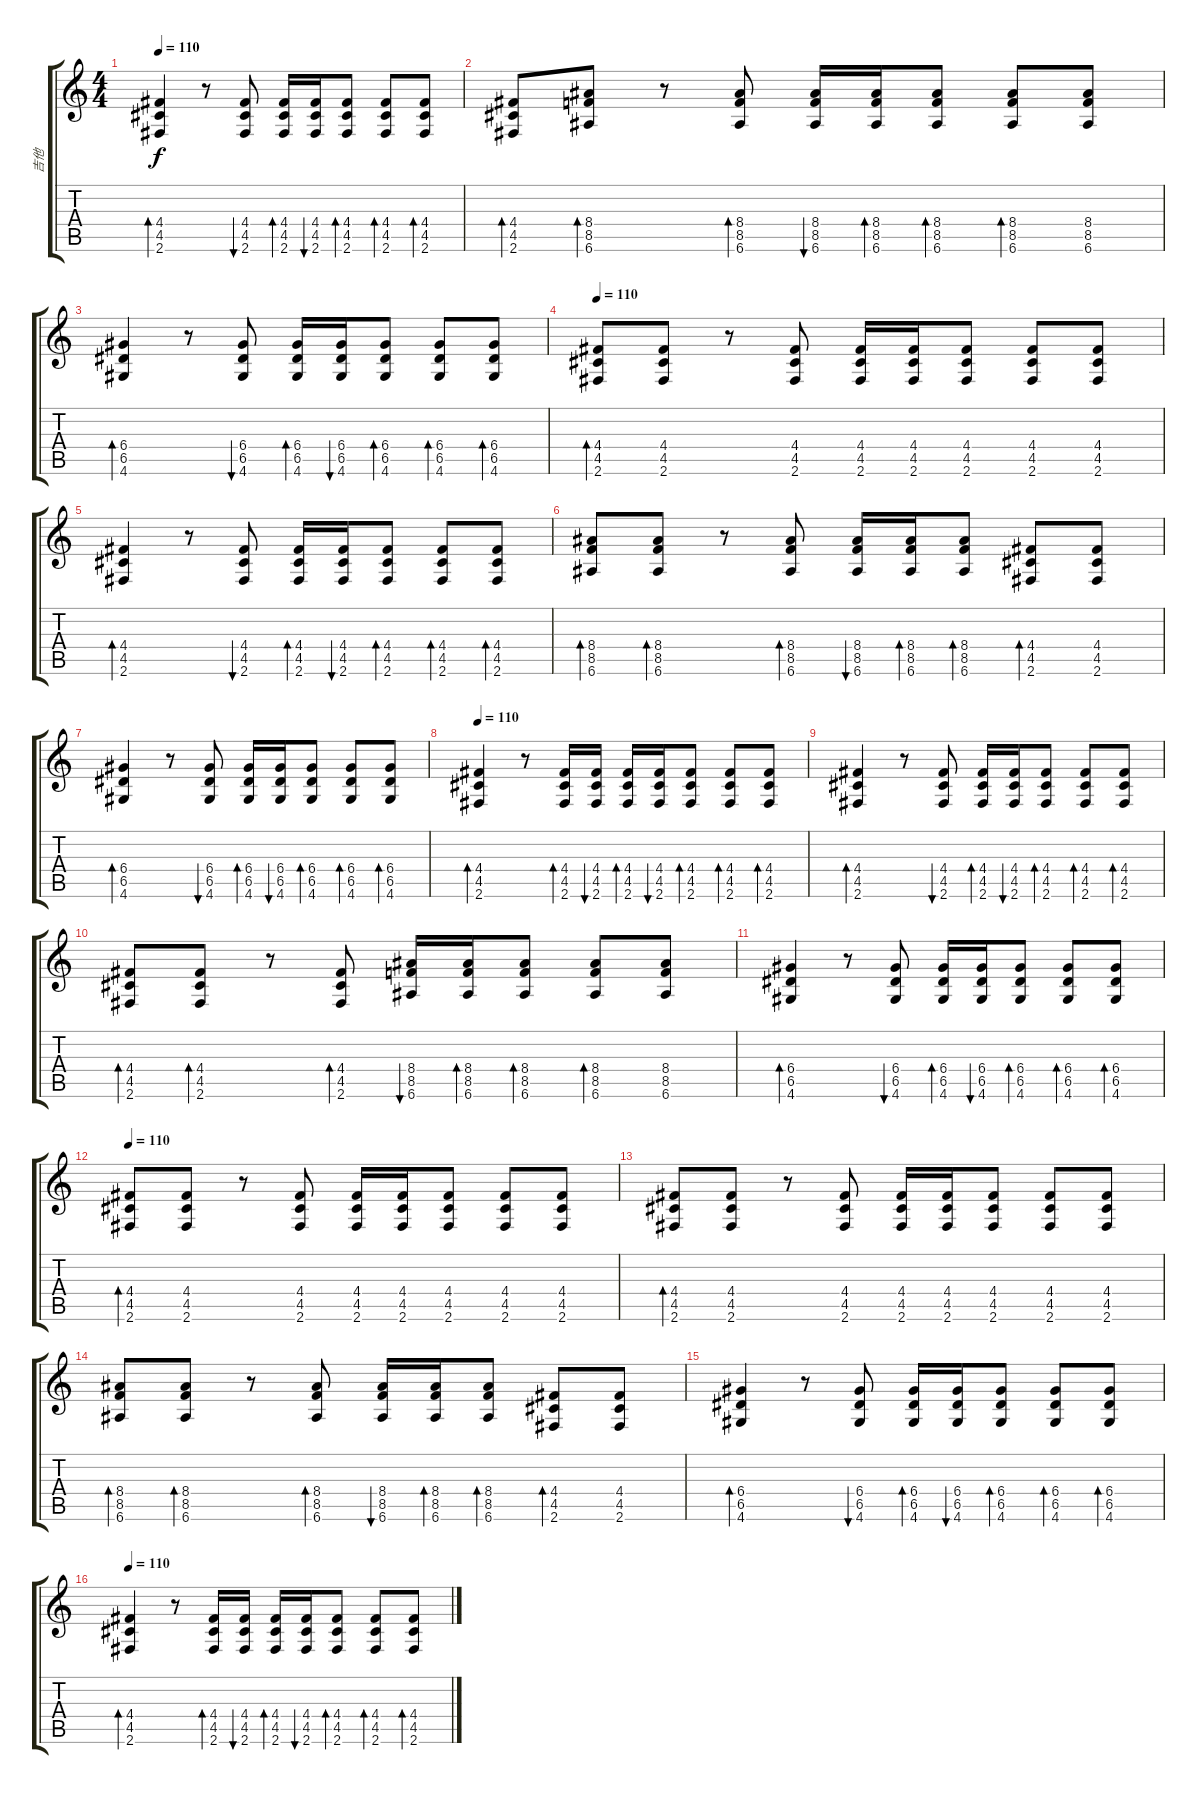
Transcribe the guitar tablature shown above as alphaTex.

\track ("吉他" "吉他") {instrument electricguitarmuted}
\staff {score tabs}
\tuning (E4 B3 G3 D3 A2 E2) {hide}
\ts (4 4)
\tempo 110
\clef g2
\ks c
(4.4 4.5 2.6).4{bd 60 dy f} r.8 (4.4 4.5 2.6).8{bu 60} (4.4 4.5 2.6).16{bd 60} (4.4 4.5 2.6).16{bu 60} (4.4 4.5 2.6).8{bd 60} (4.4 4.5 2.6).8{bd 60} (4.4 4.5 2.6).8{bd 60} |
(4.4 4.5 2.6).8{bd 60} (8.4 8.5 6.6).8{bd 60} r.8 (8.4 8.5 6.6).8{bd 60} (8.4 8.5 6.6).16{bu 60} (8.4 8.5 6.6).16{bd 60} (8.4 8.5 6.6).8{bd 60} (8.4 8.5 6.6).8{bd 60} (8.4 8.5 6.6).8 |
(6.4 6.5 4.6).4{bd 60} r.8 (6.4 6.5 4.6).8{bu 60} (6.4 6.5 4.6).16{bd 60} (6.4 6.5 4.6).16{bu 60} (6.4 6.5 4.6).8{bd 60} (6.4 6.5 4.6).8{bd 60} (6.4 6.5 4.6).8{bd 60} |
\tempo 110
(4.4 4.5 2.6).8{bd 60} (4.4 4.5 2.6).8 r.8 (4.4 4.5 2.6).8 (4.4 4.5 2.6).16 (4.4 4.5 2.6).16 (4.4 4.5 2.6).8 (4.4 4.5 2.6).8 (4.4 4.5 2.6).8 |
(4.4 4.5 2.6).4{bd 60} r.8 (4.4 4.5 2.6).8{bu 60} (4.4 4.5 2.6).16{bd 60} (4.4 4.5 2.6).16{bu 60} (4.4 4.5 2.6).8{bd 60} (4.4 4.5 2.6).8{bd 60} (4.4 4.5 2.6).8{bd 60} |
(8.4 8.5 6.6).8{bd 60} (8.4 8.5 6.6).8{bd 60} r.8 (8.4 8.5 6.6).8{bd 60} (8.4 8.5 6.6).16{bu 60} (8.4 8.5 6.6).16{bd 60} (8.4 8.5 6.6).8{bd 60} (4.4 4.5 2.6).8{bd 60} (4.4 4.5 2.6).8 |
(6.4 6.5 4.6).4{bd 60} r.8 (6.4 6.5 4.6).8{bu 60} (6.4 6.5 4.6).16{bd 60} (6.4 6.5 4.6).16{bu 60} (6.4 6.5 4.6).8{bd 60} (6.4 6.5 4.6).8{bd 60} (6.4 6.5 4.6).8{bd 60} |
\tempo 110
(4.4 4.5 2.6).4{bd 60} r.8 (4.4 4.5 2.6).16{bd 60} (4.4 4.5 2.6).16{bu 60} (4.4 4.5 2.6).16{bd 60} (4.4 4.5 2.6).16{bu 60} (4.4 4.5 2.6).8{bd 60} (4.4 4.5 2.6).8{bd 60} (4.4 4.5 2.6).8{bd 60} |
(4.4 4.5 2.6).4{bd 60} r.8 (4.4 4.5 2.6).8{bu 60} (4.4 4.5 2.6).16{bd 60} (4.4 4.5 2.6).16{bu 60} (4.4 4.5 2.6).8{bd 60} (4.4 4.5 2.6).8{bd 60} (4.4 4.5 2.6).8{bd 60} |
(4.4 4.5 2.6).8{bd 60} (4.4 4.5 2.6).8{bd 60} r.8 (4.4 4.5 2.6).8{bd 60} (8.4 8.5 6.6).16{bu 60} (8.4 8.5 6.6).16{bd 60} (8.4 8.5 6.6).8{bd 60} (8.4 8.5 6.6).8{bd 60} (8.4 8.5 6.6).8 |
(6.4 6.5 4.6).4{bd 60} r.8 (6.4 6.5 4.6).8{bu 60} (6.4 6.5 4.6).16{bd 60} (6.4 6.5 4.6).16{bu 60} (6.4 6.5 4.6).8{bd 60} (6.4 6.5 4.6).8{bd 60} (6.4 6.5 4.6).8{bd 60} |
\tempo 110
(4.4 4.5 2.6).8{bd 60} (4.4 4.5 2.6).8 r.8 (4.4 4.5 2.6).8 (4.4 4.5 2.6).16 (4.4 4.5 2.6).16 (4.4 4.5 2.6).8 (4.4 4.5 2.6).8 (4.4 4.5 2.6).8 |
(4.4 4.5 2.6).8{bd 60} (4.4 4.5 2.6).8 r.8 (4.4 4.5 2.6).8 (4.4 4.5 2.6).16 (4.4 4.5 2.6).16 (4.4 4.5 2.6).8 (4.4 4.5 2.6).8 (4.4 4.5 2.6).8 |
(8.4 8.5 6.6).8{bd 60} (8.4 8.5 6.6).8{bd 60} r.8 (8.4 8.5 6.6).8{bd 60} (8.4 8.5 6.6).16{bu 60} (8.4 8.5 6.6).16{bd 60} (8.4 8.5 6.6).8{bd 60} (4.4 4.5 2.6).8{bd 60} (4.4 4.5 2.6).8 |
(6.4 6.5 4.6).4{bd 60} r.8 (6.4 6.5 4.6).8{bu 60} (6.4 6.5 4.6).16{bd 60} (6.4 6.5 4.6).16{bu 60} (6.4 6.5 4.6).8{bd 60} (6.4 6.5 4.6).8{bd 60} (6.4 6.5 4.6).8{bd 60} |
\tempo 110
(4.4 4.5 2.6).4{bd 60} r.8 (4.4 4.5 2.6).16{bd 60} (4.4 4.5 2.6).16{bu 60} (4.4 4.5 2.6).16{bd 60} (4.4 4.5 2.6).16{bu 60} (4.4 4.5 2.6).8{bd 60} (4.4 4.5 2.6).8{bd 60} (4.4 4.5 2.6).8{bd 60}
